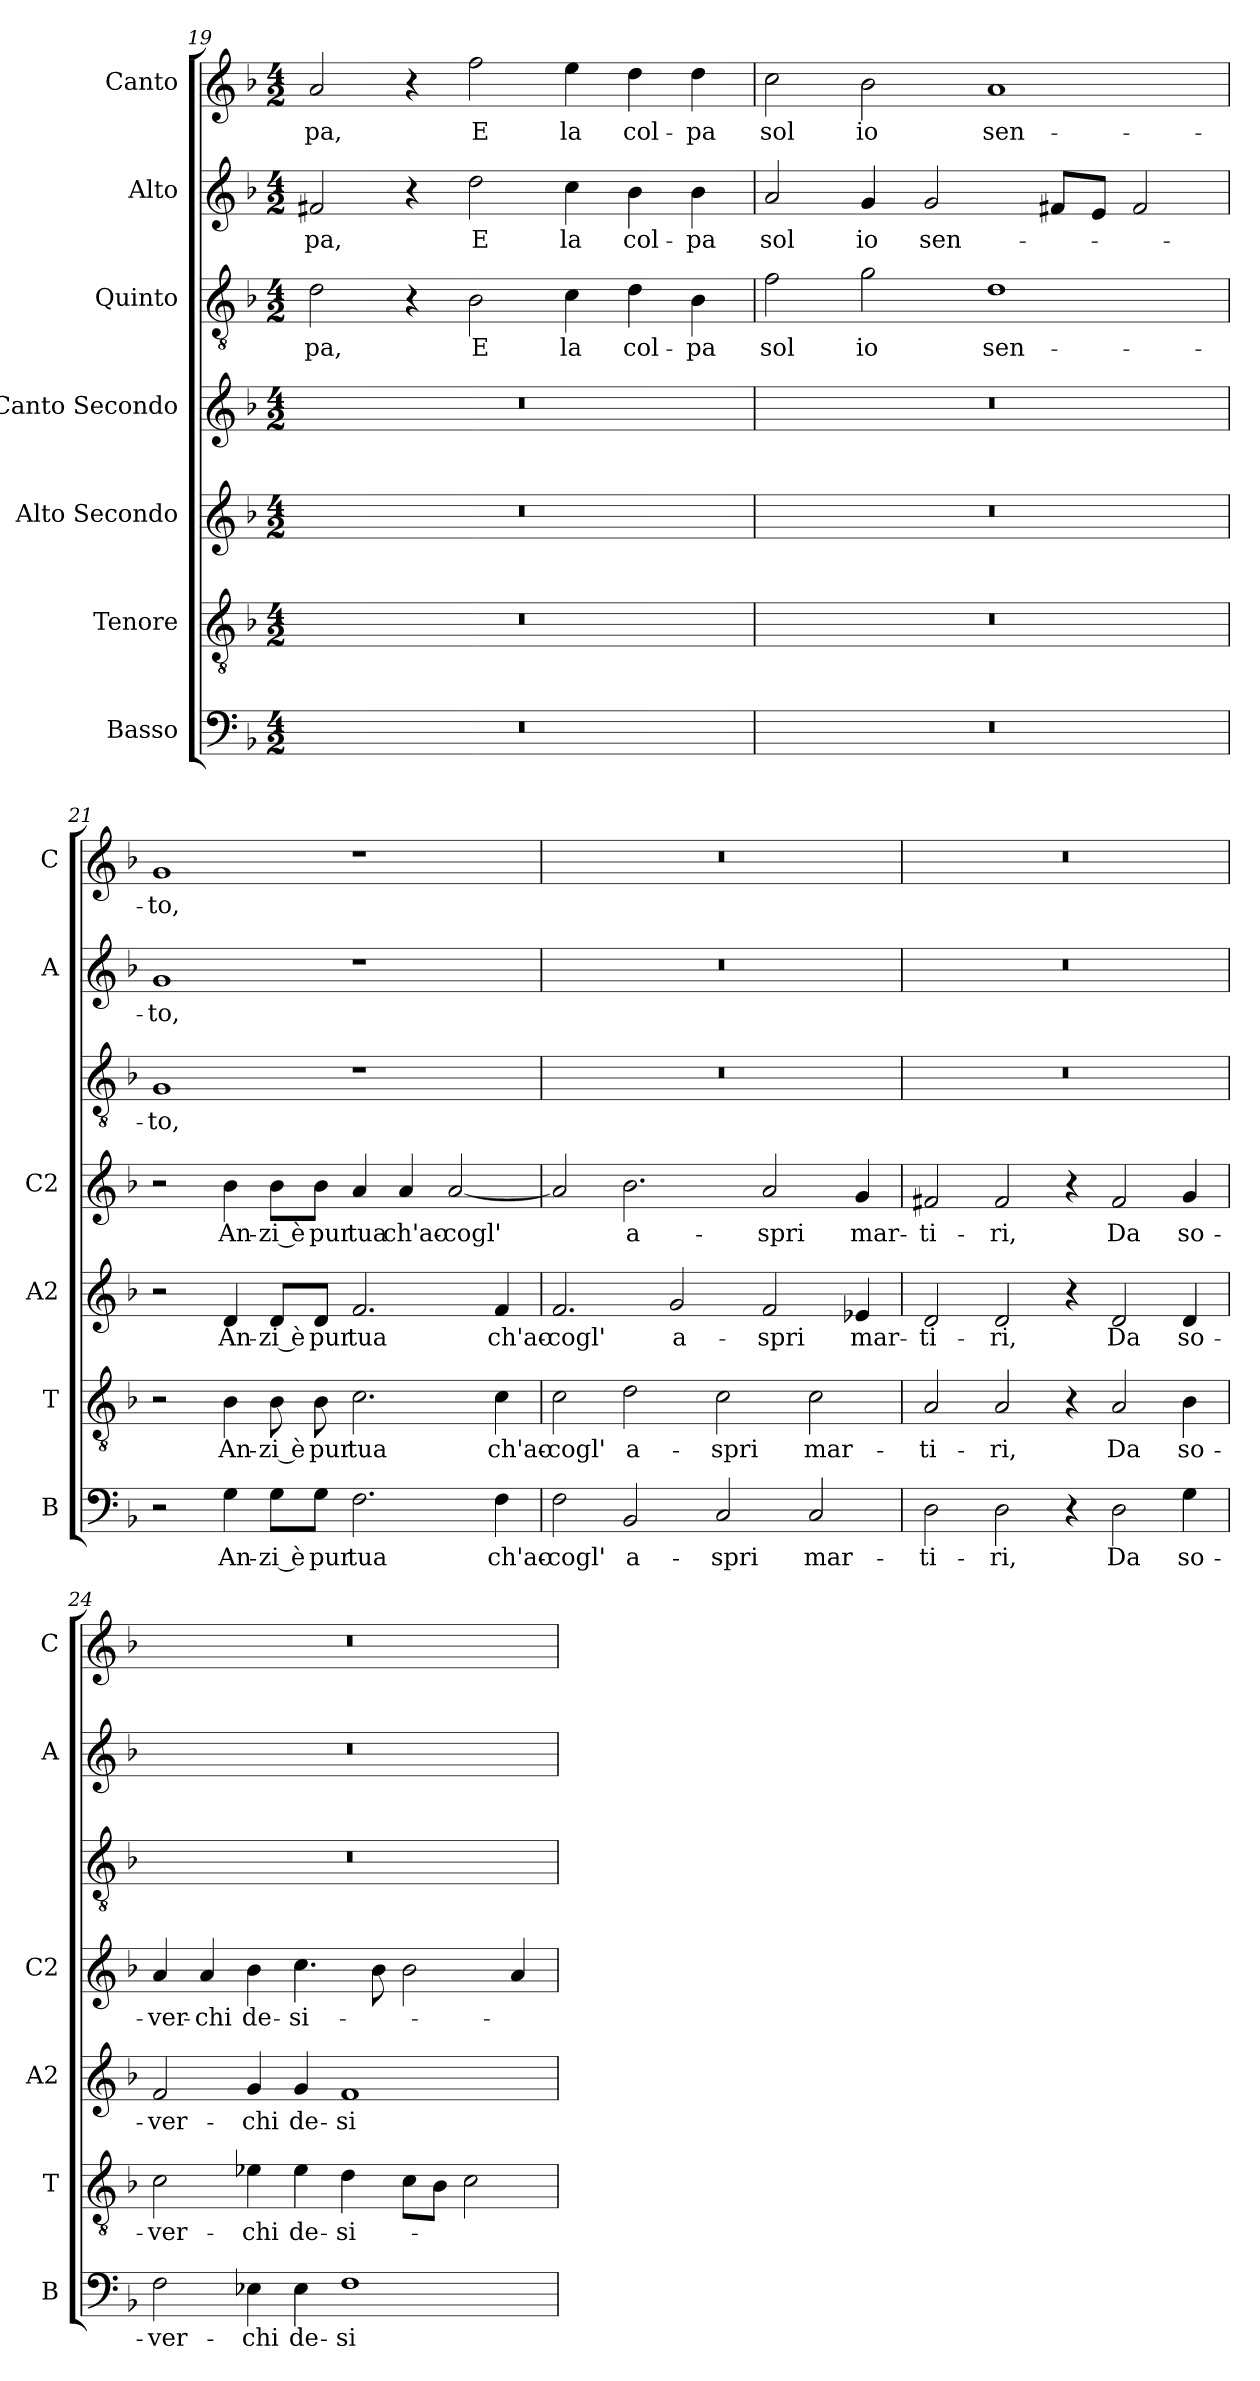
**kern	**text	**kern	**text	**kern	**text	**kern	**text	**kern	**text	**kern	**text	**kern	**text
*part7	*part7	*part6	*part6	*part5	*part5	*part4	*part4	*part3	*part3	*part2	*part2	*part1	*part1
*staff7	*staff7	*staff6	*staff6	*staff5	*staff5	*staff4	*staff4	*staff3	*staff3	*staff2	*staff2	*staff1	*staff1
*I"Basso	*	*I"Tenore	*	*I"Alto Secondo	*	*I"Canto Secondo	*	*I"Quinto	*	*I"Alto	*	*I"Canto	*
*I'B	*	*I'T	*	*I'A2	*	*I'C2	*	*	*	*I'A	*	*I'C	*
*clefF4	*	*clefGv2	*	*clefG2	*	*clefG2	*	*clefGv2	*	*clefG2	*	*clefG2	*
*k[b-]	*	*k[b-]	*	*k[b-]	*	*k[b-]	*	*k[b-]	*	*k[b-]	*	*k[b-]	*
*F:	*	*F:	*	*F:	*	*F:	*	*F:	*	*F:	*	*F:	*
*M4/2	*	*M4/2	*	*M4/2	*	*M4/2	*	*M4/2	*	*M4/2	*	*M4/2	*
=19	=19	=19	=19	=19	=19	=19	=19	=19	=19	=19	=19	=19	=19
!	!	!	!	!	!	!	!	!	!LO:LY:b	!	!LO:LY:b	!	!LO:LY:b
0r	.	0r	.	0r	.	0r	.	2d\	-pa,	2f#X/	-pa,	2a/	-pa,
.	.	.	.	.	.	.	.	4r	.	4r	.	4r	.
!	!	!	!	!	!	!	!	!	!LO:LY:b	!	!LO:LY:b	!	!LO:LY:b
.	.	.	.	.	.	.	.	2B-\	E	2dd\	E	2ff\	E
!	!	!	!	!	!	!	!	!	!LO:LY:b	!	!LO:LY:b	!	!LO:LY:b
.	.	.	.	.	.	.	.	4c\	la	4cc\	la	4ee\	la
!	!	!	!	!	!	!	!	!	!LO:LY:b	!	!LO:LY:b	!	!LO:LY:b
.	.	.	.	.	.	.	.	4d\	col-	4b-\	col-	4dd\	col-
!	!	!	!	!	!	!	!	!	!LO:LY:b	!	!LO:LY:b	!	!LO:LY:b
.	.	.	.	.	.	.	.	4B-\	-pa	4b-\	-pa	4dd\	-pa
=20	=20	=20	=20	=20	=20	=20	=20	=20	=20	=20	=20	=20	=20
!	!	!	!	!	!	!	!	!	!LO:LY:b	!	!LO:LY:b	!	!LO:LY:b
0r	.	0r	.	0r	.	0r	.	2f\	sol	2a/	sol	2cc\	sol
!	!	!	!	!	!	!	!	!	!LO:LY:b	!	!LO:LY:b	!	!LO:LY:b
.	.	.	.	.	.	.	.	2g\	io	4g/	io	2b-\	io
!	!	!	!	!	!	!	!	!	!	!	!LO:LY:b	!	!
.	.	.	.	.	.	.	.	.	.	2g/	sen-	.	.
!	!	!	!	!	!	!	!	!	!LO:LY:b	!	!	!	!LO:LY:b
.	.	.	.	.	.	.	.	1d	sen-	.	.	1a	sen-
.	.	.	.	.	.	.	.	.	.	8f#X/L	.	.	.
.	.	.	.	.	.	.	.	.	.	8e/J	.	.	.
.	.	.	.	.	.	.	.	.	.	2f#/	.	.	.
=21	=21	=21	=21	=21	=21	=21	=21	=21	=21	=21	=21	=21	=21
!	!	!	!	!	!	!	!	!	!LO:LY:b	!	!LO:LY:b	!	!LO:LY:b
2r	.	2r	.	2r	.	2r	.	1G	-to,	1g	-to,	1g	-to,
!	!LO:LY:b	!	!LO:LY:b	!	!LO:LY:b	!	!LO:LY:b	!	!	!	!	!	!
4G\	An-	4B-\	An-	4d/	An-	4b-\	An-	.	.	.	.	.	.
!	!LO:LY:b	!	!LO:LY:b	!	!LO:LY:b	!	!LO:LY:b	!	!	!	!	!	!
8G\L	-zi è	8B-\	-zi è	8d/L	-zi è	8b-\L	-zi è	.	.	.	.	.	.
!	!LO:LY:b	!	!LO:LY:b	!	!LO:LY:b	!	!LO:LY:b	!	!	!	!	!	!
8G\J	pur	8B-\	pur	8d/J	pur	8b-\J	pur	.	.	.	.	.	.
!	!LO:LY:b	!	!LO:LY:b	!	!LO:LY:b	!	!LO:LY:b	!	!	!	!	!	!
2.F\	tua	2.c\	tua	2.f/	tua	4a/	tua	1r	.	1r	.	1r	.
!	!	!	!	!	!	!	!LO:LY:b	!	!	!	!	!	!
.	.	.	.	.	.	4a/	ch'ac-	.	.	.	.	.	.
!	!	!	!	!	!	!	!LO:LY:b	!	!	!	!	!	!
.	.	.	.	.	.	[2a/	-cogl'	.	.	.	.	.	.
!	!LO:LY:b	!	!LO:LY:b	!	!LO:LY:b	!	!	!	!	!	!	!	!
4F\	ch'ac-	4c\	ch'ac-	4f/	ch'ac-	.	.	.	.	.	.	.	.
!!LO:LB:g=z
=22	=22	=22	=22	=22	=22	=22	=22	=22	=22	=22	=22	=22	=22
!	!LO:LY:b	!	!LO:LY:b	!	!LO:LY:b	!	!	!	!	!	!	!	!
2F\	-cogl'	2c\	-cogl'	2.f/	-cogl'	2a/]	.	0r	.	0r	.	0r	.
!	!LO:LY:b	!	!LO:LY:b	!	!	!	!LO:LY:b	!	!	!	!	!	!
2BB-/	a-	2d\	a-	.	.	2.b-\	a-	.	.	.	.	.	.
!	!	!	!	!	!LO:LY:b	!	!	!	!	!	!	!	!
.	.	.	.	2g/	a-	.	.	.	.	.	.	.	.
!	!LO:LY:b	!	!LO:LY:b	!	!	!	!	!	!	!	!	!	!
2C/	-spri	2c\	-spri	.	.	.	.	.	.	.	.	.	.
!	!	!	!	!	!LO:LY:b	!	!LO:LY:b	!	!	!	!	!	!
.	.	.	.	2f/	-spri	2a/	-spri	.	.	.	.	.	.
!	!LO:LY:b	!	!LO:LY:b	!	!	!	!	!	!	!	!	!	!
2C/	mar-	2c\	mar-	.	.	.	.	.	.	.	.	.	.
!	!	!	!	!	!LO:LY:b	!	!LO:LY:b	!	!	!	!	!	!
.	.	.	.	4e-X/	mar-	4g/	mar-	.	.	.	.	.	.
=23	=23	=23	=23	=23	=23	=23	=23	=23	=23	=23	=23	=23	=23
!	!LO:LY:b	!	!LO:LY:b	!	!LO:LY:b	!	!LO:LY:b	!	!	!	!	!	!
2D\	-ti-	2A/	-ti-	2d/	-ti-	2f#X/	-ti-	0r	.	0r	.	0r	.
!	!LO:LY:b	!	!LO:LY:b	!	!LO:LY:b	!	!LO:LY:b	!	!	!	!	!	!
2D\	-ri,	2A/	-ri,	2d/	-ri,	2f#/	-ri,	.	.	.	.	.	.
4r	.	4r	.	4r	.	4r	.	.	.	.	.	.	.
!	!LO:LY:b	!	!LO:LY:b	!	!LO:LY:b	!	!LO:LY:b	!	!	!	!	!	!
2D\	Da	2A/	Da	2d/	Da	2f#/	Da	.	.	.	.	.	.
!	!LO:LY:b	!	!LO:LY:b	!	!LO:LY:b	!	!LO:LY:b	!	!	!	!	!	!
4G\	so-	4B-\	so-	4d/	so-	4g/	so-	.	.	.	.	.	.
=24	=24	=24	=24	=24	=24	=24	=24	=24	=24	=24	=24	=24	=24
!	!LO:LY:b	!	!LO:LY:b	!	!LO:LY:b	!	!LO:LY:b	!	!	!	!	!	!
2F\	-ver-	2c\	-ver-	2f/	-ver-	4a/	-ver-	0r	.	0r	.	0r	.
!	!	!	!	!	!	!	!LO:LY:b	!	!	!	!	!	!
.	.	.	.	.	.	4a/	-chi	.	.	.	.	.	.
!	!LO:LY:b	!	!LO:LY:b	!	!LO:LY:b	!	!LO:LY:b	!	!	!	!	!	!
4E-X\	-chi	4e-X\	-chi	4g/	-chi	4b-\	de-	.	.	.	.	.	.
!	!LO:LY:b	!	!LO:LY:b	!	!LO:LY:b	!	!LO:LY:b	!	!	!	!	!	!
4E-\	de-	4e-\	de-	4g/	de-	4.cc\	-si-	.	.	.	.	.	.
!	!LO:LY:b	!	!LO:LY:b	!	!LO:LY:b	!	!	!	!	!	!	!	!
1F	-si-	4d\	-si-	1f	-si-	.	.	.	.	.	.	.	.
.	.	.	.	.	.	8b-\	.	.	.	.	.	.	.
.	.	8c\L	.	.	.	2b-\	.	.	.	.	.	.	.
.	.	8B-\J	.	.	.	.	.	.	.	.	.	.	.
.	.	2c\	.	.	.	.	.	.	.	.	.	.	.
.	.	.	.	.	.	4a/	.	.	.	.	.	.	.
=	=	=	=	=	=	=	=	=	=	=	=	=	=
*-	*-	*-	*-	*-	*-	*-	*-	*-	*-	*-	*-	*-	*-
